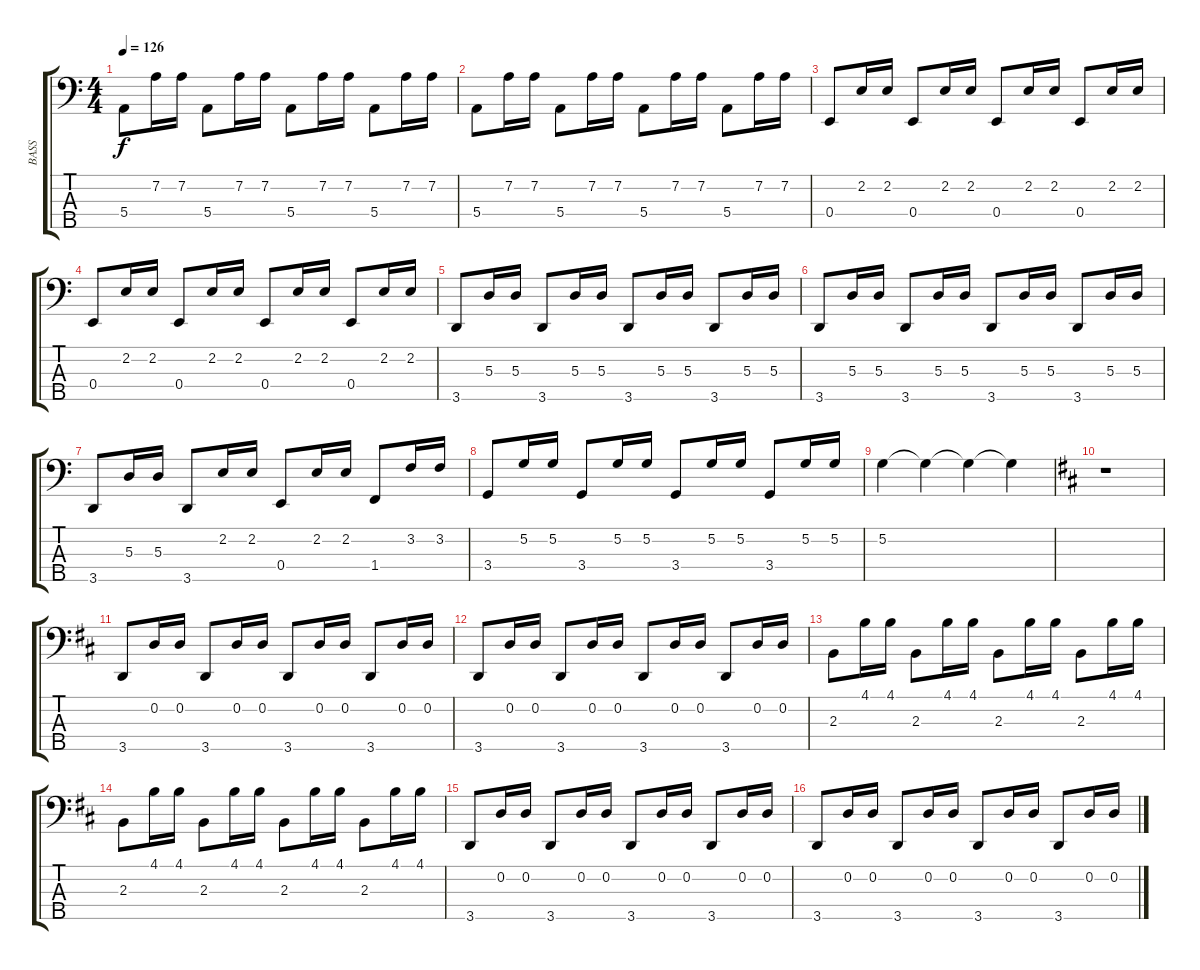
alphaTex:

\track ("BASS" "BASS") {instrument synthbass2}
\staff {score tabs}
\tuning (G2 D2 A1 E1 B0) {hide}
\ts (4 4)
\tempo 126
\clef f4
\ks c
5.4.8{dy f} 7.2.16 7.2.16 5.4.8 7.2.16 7.2.16 5.4.8 7.2.16 7.2.16 5.4.8 7.2.16 7.2.16 |
5.4.8 7.2.16 7.2.16 5.4.8 7.2.16 7.2.16 5.4.8 7.2.16 7.2.16 5.4.8 7.2.16 7.2.16 |
0.4.8 2.2.16 2.2.16 0.4.8 2.2.16 2.2.16 0.4.8 2.2.16 2.2.16 0.4.8 2.2.16 2.2.16 |
0.4.8 2.2.16 2.2.16 0.4.8 2.2.16 2.2.16 0.4.8 2.2.16 2.2.16 0.4.8 2.2.16 2.2.16 |
3.5.8 5.3.16 5.3.16 3.5.8 5.3.16 5.3.16 3.5.8 5.3.16 5.3.16 3.5.8 5.3.16 5.3.16 |
3.5.8 5.3.16 5.3.16 3.5.8 5.3.16 5.3.16 3.5.8 5.3.16 5.3.16 3.5.8 5.3.16 5.3.16 |
3.5.8 5.3.16 5.3.16 3.5.8 2.2.16 2.2.16 0.4.8 2.2.16 2.2.16 1.4.8 3.2.16 3.2.16 |
3.4.8 5.2.16 5.2.16 3.4.8 5.2.16 5.2.16 3.4.8 5.2.16 5.2.16 3.4.8 5.2.16 5.2.16 |
5.2.4 5.2{t}.4 5.2{t}.4 5.2{t}.4 |
\ks d
r.1 |
3.5.8 0.2.16 0.2.16 3.5.8 0.2.16 0.2.16 3.5.8 0.2.16 0.2.16 3.5.8 0.2.16 0.2.16 |
3.5.8 0.2.16 0.2.16 3.5.8 0.2.16 0.2.16 3.5.8 0.2.16 0.2.16 3.5.8 0.2.16 0.2.16 |
2.3.8 4.1.16 4.1.16 2.3.8 4.1.16 4.1.16 2.3.8 4.1.16 4.1.16 2.3.8 4.1.16 4.1.16 |
2.3.8 4.1.16 4.1.16 2.3.8 4.1.16 4.1.16 2.3.8 4.1.16 4.1.16 2.3.8 4.1.16 4.1.16 |
3.5.8 0.2.16 0.2.16 3.5.8 0.2.16 0.2.16 3.5.8 0.2.16 0.2.16 3.5.8 0.2.16 0.2.16 |
3.5.8 0.2.16 0.2.16 3.5.8 0.2.16 0.2.16 3.5.8 0.2.16 0.2.16 3.5.8 0.2.16 0.2.16
